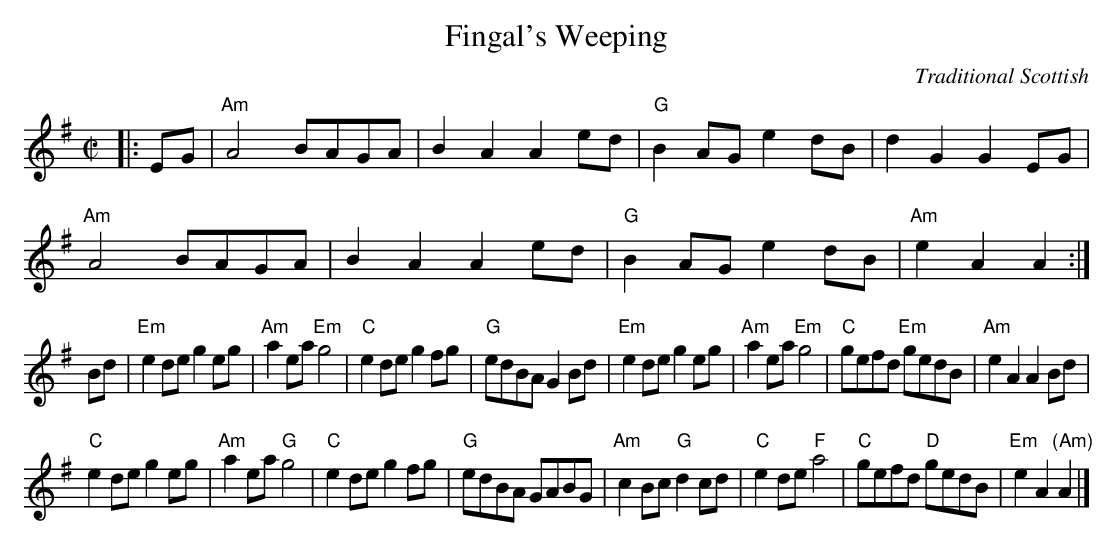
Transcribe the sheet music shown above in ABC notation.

X:1
T:Fingal's Weeping
O:Traditional Scottish
M:C|
L:1/8
K:ADor
|:EG | "Am"A4 BAGA | B2A2 A2ed | "G"B2AG e2dB | d2G2 G2EG |
"Am"A4 BAGA | B2A2 A2ed | "G"B2AG e2dB | "Am"e2A2 A2 :|
Bd | "Em"e2de g2eg | "Am"a2ea "Em"g4 | "C"e2de g2fg | "G"edBA G2Bd |\
"Em"e2de g2eg | "Am"a2ea "Em"g4 | "C"gefd "Em"gedB | "Am"e2A2 A2Bd |
"C"e2de g2eg | "Am"a2ea "G"g4 | "C"e2de g2fg | "G"edBA GABG |\
"Am"c2Bc "G"d2cd | "C"e2de "F"a4 | "C"gefd "D"gedB | "Em"e2A2 "(Am)"A2 |]
